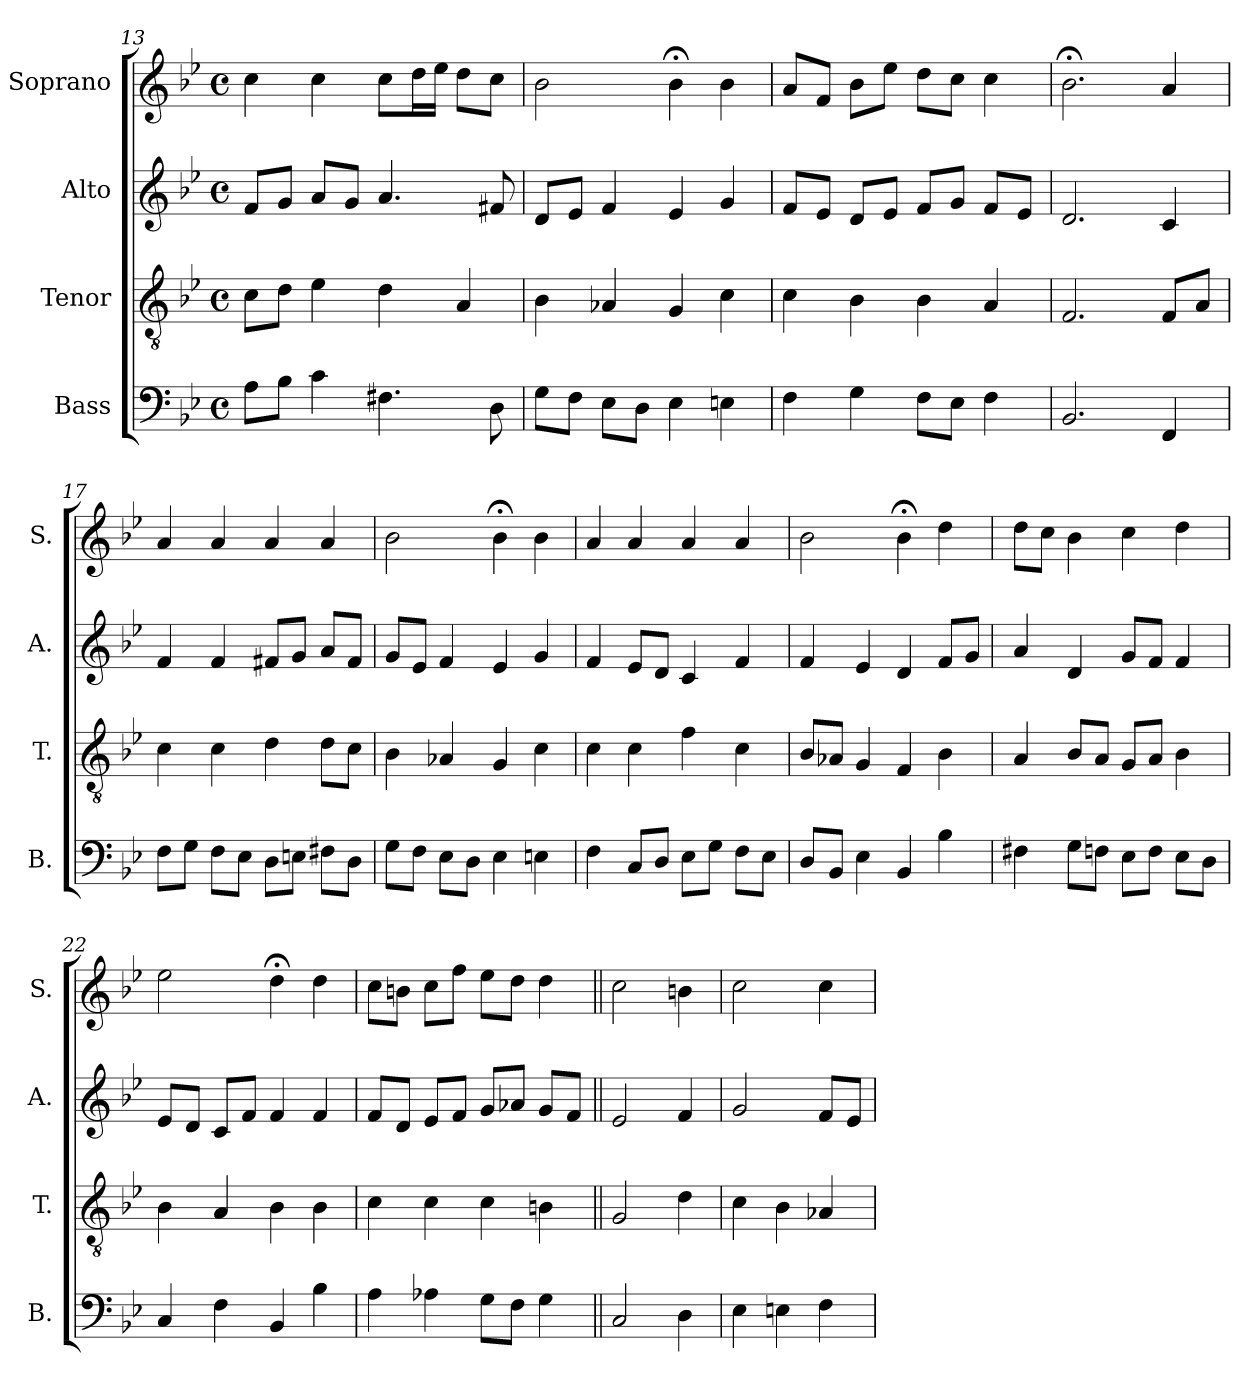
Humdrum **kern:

**kern	**kern	**kern	**kern
*part4	*part3	*part2	*part1
*staff4	*staff3	*staff2	*staff1
*I"Bass	*I"Tenor	*I"Alto	*I"Soprano
*I'B.	*I'T.	*I'A.	*I'S.
*clefF4	*clefGv2	*clefG2	*clefG2
*k[b-e-]	*k[b-e-]	*k[b-e-]	*k[b-e-]
*B-:	*B-:	*B-:	*B-:
*M4/4	*M4/4	*M4/4	*M4/4
*met(c)	*met(c)	*met(c)	*met(c)
=13	=13	=13	=13
8A\L	8c\L	8f/L	4cc\
8B-\J	8d\J	8g/J	.
4c\	4e-\	8a/L	4cc\
.	.	8g/J	.
4.F#X\	4d\	4.a/	8cc\L
.	.	.	16dd\L
.	.	.	16ee-\JJ
.	4A/	.	8dd\L
8D\	.	8f#X/	8cc\J
=14	=14	=14	=14
8G\L	4B-\	8d/L	2b-\
8F\J	.	8e-/J	.
8E-\L	4A-X/	4f/	.
8D\J	.	.	.
4E-\	4G/	4e-/	4b-;<\
4En\	4c\	4g/	4b-\
=15	=15	=15	=15
4F\	4c\	8f/L	8a/L
.	.	8e-/J	8f/J
4G\	4B-\	8d/L	8b-\L
.	.	8e-/J	8ee-\J
8F\L	4B-\	8f/L	8dd\L
8E-\J	.	8g/J	8cc\J
4F\	4A/	8f/L	4cc\
.	.	8e-/J	.
=16	=16	=16	=16
2.BB-/	2.F/	2.d/	2.b-;<\
4FF/	8F/L	4c/	4a/
.	8A/J	.	.
=17	=17	=17	=17
8F\L	4c\	4f/	4a/
8G\J	.	.	.
8F\L	4c\	4f/	4a/
8E-\J	.	.	.
8D\L	4d\	8f#X/L	4a/
8En\J	.	8g/J	.
8F#X\L	8d\L	8a/L	4a/
8D\J	8c\J	8f#/J	.
!!LO:PB:g=z
=18	=18	=18	=18
8G\L	4B-\	8g/L	2b-\
8F\J	.	8e-/J	.
8E-\L	4A-X/	4f/	.
8D\J	.	.	.
4E-\	4G/	4e-/	4b-;<\
4En\	4c\	4g/	4b-\
=19	=19	=19	=19
4F\	4c\	4f/	4a/
8C/L	4c\	8e-/L	4a/
8D/J	.	8d/J	.
8E-\L	4f\	4c/	4a/
8G\J	.	.	.
8F\L	4c\	4f/	4a/
8E-\J	.	.	.
=20	=20	=20	=20
8D/L	8B-/L	4f/	2b-\
8BB-/J	8A-X/J	.	.
4E-\	4G/	4e-/	.
4BB-/	4F/	4d/	4b-;<\
4B-\	4B-\	8f/L	4dd\
.	.	8g/J	.
=21	=21	=21	=21
4F#X\	4A/	4a/	8dd\L
.	.	.	8cc\J
8G\L	8B-/L	4d/	4b-\
8Fn\J	8A/J	.	.
8E-\L	8G/L	8g/L	4cc\
8F\J	8A/J	8f/J	.
8E-\L	4B-\	4f/	4dd\
8D\J	.	.	.
=22	=22	=22	=22
4C/	4B-\	8e-/L	2ee-\
.	.	8d/J	.
4F\	4A/	8c/L	.
.	.	8f/J	.
4BB-/	4B-\	4f/	4dd;<\
4B-\	4B-\	4f/	4dd\
=23	=23	=23	=23
4A\	4c\	8f/L	8cc\L
.	.	8d/J	8bn\J
4A-X\	4c\	8e-/L	8cc\L
.	.	8f/J	8ff\J
8G\L	4c\	8g/L	8ee-\L
8F\J	.	8a-X/J	8dd\J
4G\	4Bn\	8g/L	4dd\
.	.	8f/J	.
=24||	=24||	=24||	=24||
2C/	2G/	2e-/	2cc\
4D\	4d\	4f/	4bn\
=25	=25	=25	=25
4E-\	4c\	2g/	2cc\
4En\	4B-\	.	.
4F\	4A-X/	8f/L	4cc\
.	.	8e-/J	.
=	=	=	=
*-	*-	*-	*-
